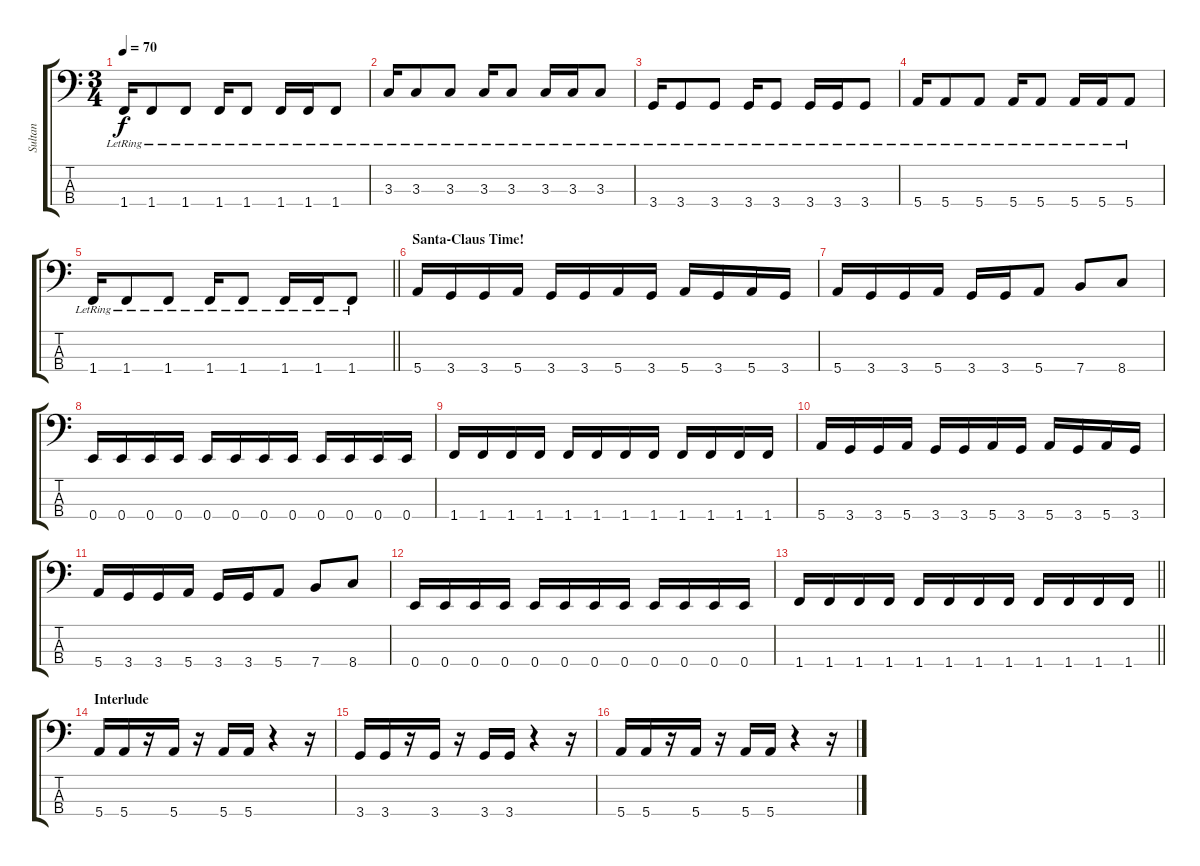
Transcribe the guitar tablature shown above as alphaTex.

\track ("Sultan" "Sultan") {instrument electricbassfinger}
\staff {score tabs}
\tuning (G2 D2 A1 E1) {hide}
\ts (3 4)
\tempo 70
\clef f4
\ks c
1.4{lr}.16{dy f} 1.4{lr}.8 1.4{lr}.8 1.4{lr}.16 1.4{lr}.8 1.4{lr}.16 1.4{lr}.16 1.4{lr}.8 |
3.3{lr}.16 3.3{lr}.8 3.3{lr}.8 3.3{lr}.16 3.3{lr}.8 3.3{lr}.16 3.3{lr}.16 3.3{lr}.8 |
3.4{lr}.16 3.4{lr}.8 3.4{lr}.8 3.4{lr}.16 3.4{lr}.8 3.4{lr}.16 3.4{lr}.16 3.4{lr}.8 |
5.4{lr}.16 5.4{lr}.8 5.4{lr}.8 5.4{lr}.16 5.4{lr}.8 5.4{lr}.16 5.4{lr}.16 5.4{lr}.8 |
\barLineRight lightlight
1.4{lr}.16 1.4{lr}.8 1.4{lr}.8 1.4{lr}.16 1.4{lr}.8 1.4{lr}.16 1.4{lr}.16 1.4{lr}.8 |
\section ("" "Santa-Claus Time!")
5.4.16 3.4.16 3.4.16 5.4.16 3.4.16 3.4.16 5.4.16 3.4.16 5.4.16 3.4.16 5.4.16 3.4.16 |
5.4.16 3.4.16 3.4.16 5.4.16 3.4.16 3.4.16 5.4.8 7.4.8 8.4.8 |
0.4.16 0.4.16 0.4.16 0.4.16 0.4.16 0.4.16 0.4.16 0.4.16 0.4.16 0.4.16 0.4.16 0.4.16 |
1.4.16 1.4.16 1.4.16 1.4.16 1.4.16 1.4.16 1.4.16 1.4.16 1.4.16 1.4.16 1.4.16 1.4.16 |
5.4.16 3.4.16 3.4.16 5.4.16 3.4.16 3.4.16 5.4.16 3.4.16 5.4.16 3.4.16 5.4.16 3.4.16 |
5.4.16 3.4.16 3.4.16 5.4.16 3.4.16 3.4.16 5.4.8 7.4.8 8.4.8 |
0.4.16 0.4.16 0.4.16 0.4.16 0.4.16 0.4.16 0.4.16 0.4.16 0.4.16 0.4.16 0.4.16 0.4.16 |
\barLineRight lightlight
1.4.16 1.4.16 1.4.16 1.4.16 1.4.16 1.4.16 1.4.16 1.4.16 1.4.16 1.4.16 1.4.16 1.4.16 |
\section ("" "Interlude")
5.4.16{volume 13 balance 4 instrument electricbassfinger} 5.4.16 r.16 5.4.16 r.16 5.4.16 5.4.16 r.4 r.16 |
3.4.16 3.4.16 r.16 3.4.16 r.16 3.4.16 3.4.16 r.4 r.16 |
5.4.16 5.4.16 r.16 5.4.16 r.16 5.4.16 5.4.16 r.4 r.16
